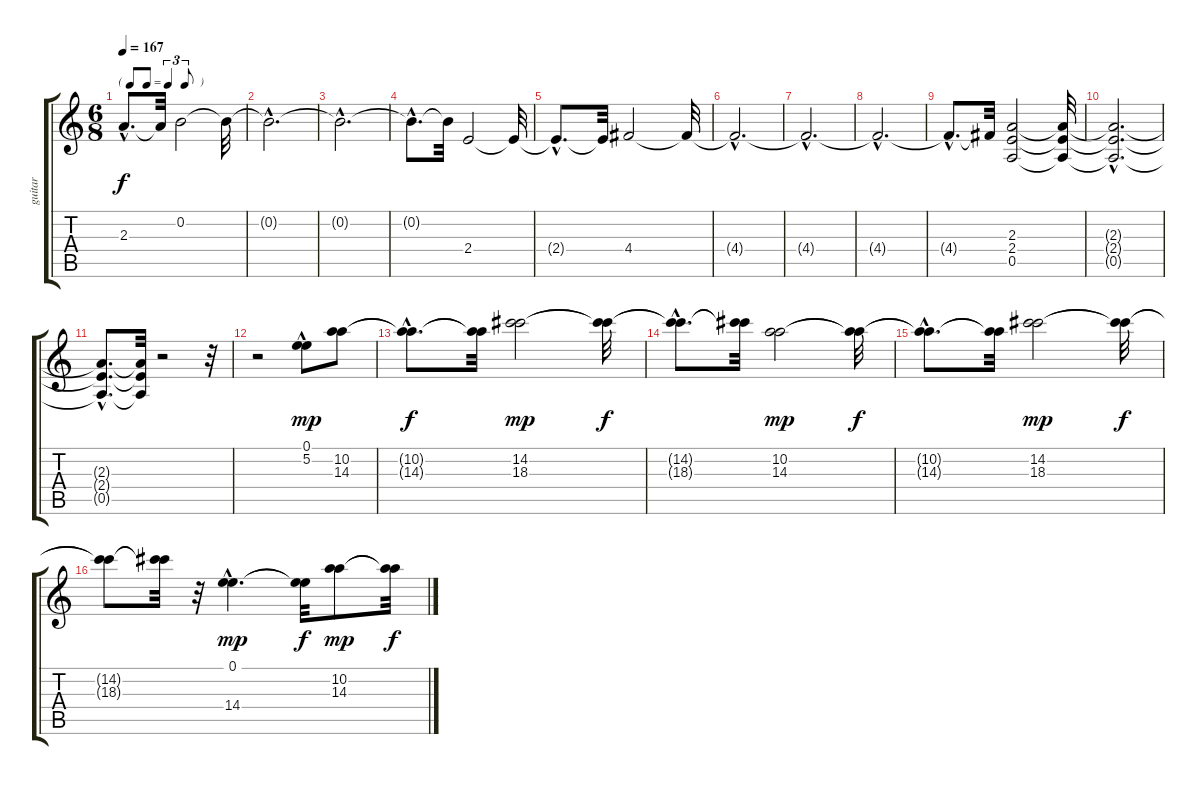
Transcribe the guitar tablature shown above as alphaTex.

\track ("guitar" "guitar") {instrument distortionguitar}
\staff {score tabs}
\tuning (E4 B3 G3 D3 A2 E2) {hide}
\ts (6 8)
\tf triplet8th
\tempo 167
\clef g2
\ks c
2.3{hac t}.8{d dy f} 2.3{t}.32 0.2.2 0.2{t}.32 |
0.2{hac t}.2{d} |
0.2{hac t}.2{d} |
0.2{hac t}.8{d} 0.2{t}.32 2.4.2 2.4{t}.32 |
2.4{hac t}.8{d} 2.4{t}.32 4.4.2 4.4{t}.32 |
4.4{hac t}.2{d} |
4.4{hac t}.2{d} |
4.4{hac t}.2{d} |
4.4{hac t}.8{d} 4.4{t}.32 (2.3 2.4 0.5).2 (2.3{t} 2.4{t} 0.5{t}).32 |
(2.3{hac t} 2.4{hac t} 0.5{hac t}).2{d} |
(2.3{hac t} 2.4{hac t} 0.5{hac t}).8{d} (2.3{t} 2.4{t} 0.5{t}).32 r.2 r.32 |
r.2 (0.1{hac} 5.2{hac}).8{dy mp} (10.2 14.3).8 |
(10.2{hac t} 14.3{hac t}).8{d dy f} (10.2{t} 14.3{t}).32 (14.2 18.3).2{dy mp} (14.2{t} 18.3{t}).32{dy f} |
(14.2{hac t} 18.3{hac t}).8{d} (14.2{t} 18.3{t}).32 (10.2 14.3).2{dy mp} (10.2{t} 14.3{t}).32{dy f} |
(10.2{hac t} 14.3{hac t}).8{d} (10.2{t} 14.3{t}).32 (14.2 18.3).2{dy mp} (14.2{t} 18.3{t}).32{dy f} |
(14.2{t} 18.3{t}).8 (14.2{t} 18.3{t}).32 r.32 (0.1{hac} 14.4{hac}).4{d dy mp} (0.1{t} 14.4{t}).32{dy f} (10.2 14.3).8{dy mp} (10.2{t} 14.3{t}).32{dy f}
